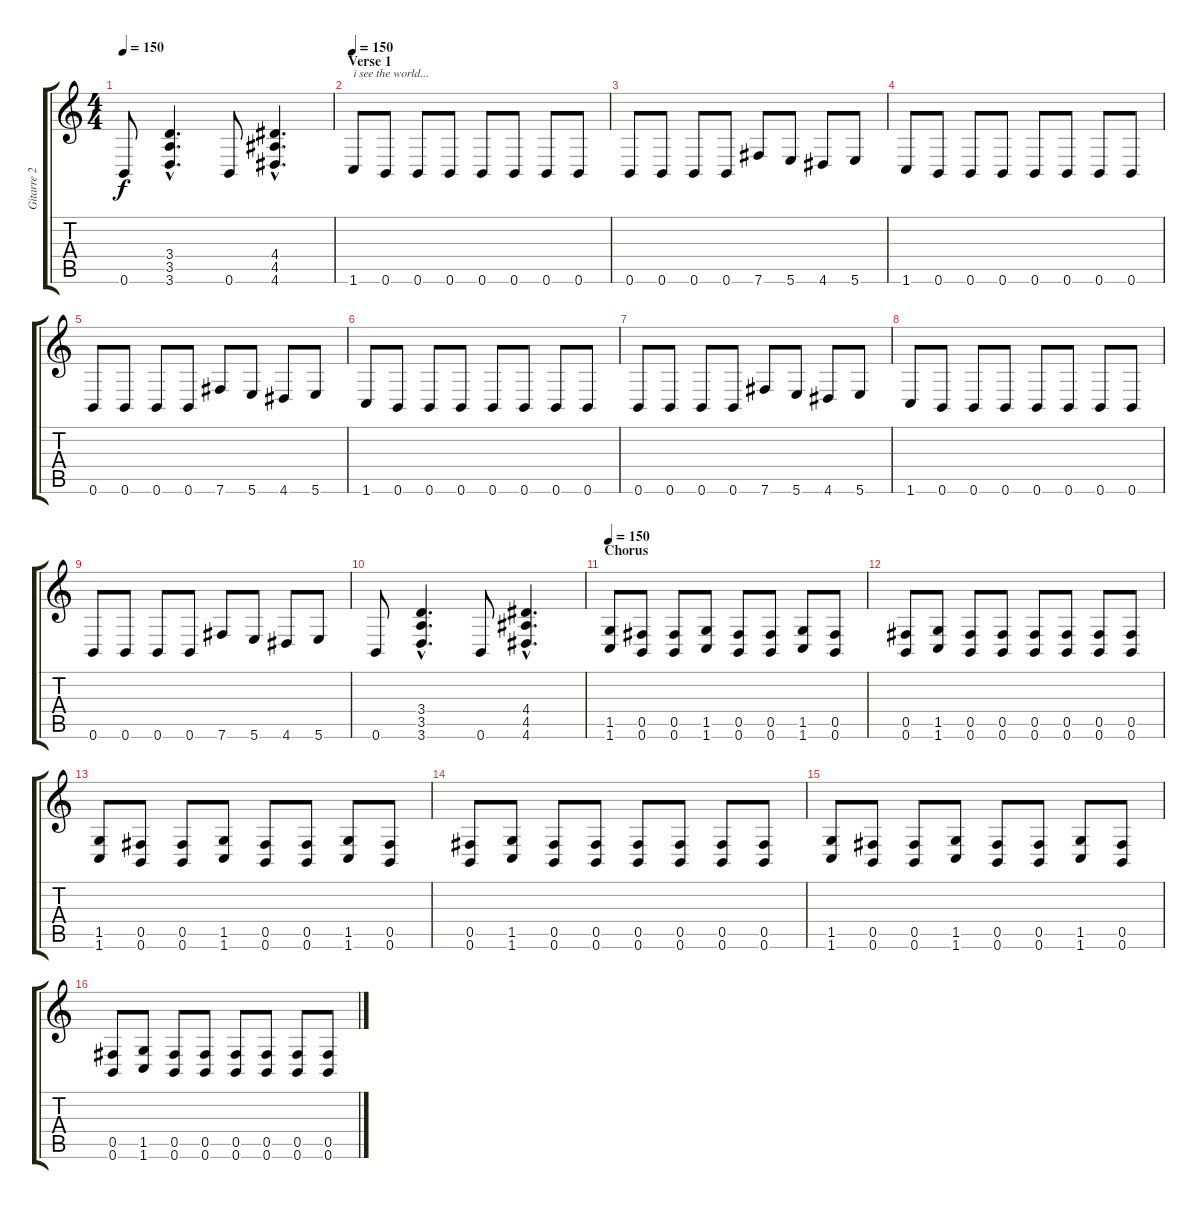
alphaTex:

\track ("Gitarre 2" "Gitarre 2") {instrument distortionguitar}
\staff {score tabs}
\tuning (Db4 Ab3 E3 B2 Gb2 B1) {hide}
\ts (4 4)
\tempo 150
\clef g2
\ks c
0.6.8{dy f} (3.4{hac} 3.5{hac} 3.6{hac}).4{d} 0.6.8 (4.4{hac} 4.5{hac} 4.6{hac}).4{d} |
\section ("" "Verse 1")
\tempo 150
1.6.8{txt "i see the world..."} 0.6.8 0.6.8 0.6.8 0.6.8 0.6.8 0.6.8 0.6.8 |
0.6.8 0.6.8 0.6.8 0.6.8 7.6.8 5.6.8 4.6.8 5.6.8 |
1.6.8 0.6.8 0.6.8 0.6.8 0.6.8 0.6.8 0.6.8 0.6.8 |
0.6.8 0.6.8 0.6.8 0.6.8 7.6.8 5.6.8 4.6.8 5.6.8 |
1.6.8 0.6.8 0.6.8 0.6.8 0.6.8 0.6.8 0.6.8 0.6.8 |
0.6.8 0.6.8 0.6.8 0.6.8 7.6.8 5.6.8 4.6.8 5.6.8 |
1.6.8 0.6.8 0.6.8 0.6.8 0.6.8 0.6.8 0.6.8 0.6.8 |
0.6.8 0.6.8 0.6.8 0.6.8 7.6.8 5.6.8 4.6.8 5.6.8 |
0.6.8 (3.4{hac} 3.5{hac} 3.6{hac}).4{d} 0.6.8 (4.4{hac} 4.5{hac} 4.6{hac}).4{d} |
\section ("" "Chorus")
\tempo 150
(1.5 1.6).8 (0.5 0.6).8 (0.5 0.6).8 (1.5 1.6).8 (0.5 0.6).8 (0.5 0.6).8 (1.5 1.6).8 (0.5 0.6).8 |
(0.5 0.6).8 (1.5 1.6).8 (0.5 0.6).8 (0.5 0.6).8 (0.5 0.6).8 (0.5 0.6).8 (0.5 0.6).8 (0.5 0.6).8 |
(1.5 1.6).8 (0.5 0.6).8 (0.5 0.6).8 (1.5 1.6).8 (0.5 0.6).8 (0.5 0.6).8 (1.5 1.6).8 (0.5 0.6).8 |
(0.5 0.6).8 (1.5 1.6).8 (0.5 0.6).8 (0.5 0.6).8 (0.5 0.6).8 (0.5 0.6).8 (0.5 0.6).8 (0.5 0.6).8 |
(1.5 1.6).8 (0.5 0.6).8 (0.5 0.6).8 (1.5 1.6).8 (0.5 0.6).8 (0.5 0.6).8 (1.5 1.6).8 (0.5 0.6).8 |
(0.5 0.6).8 (1.5 1.6).8 (0.5 0.6).8 (0.5 0.6).8 (0.5 0.6).8 (0.5 0.6).8 (0.5 0.6).8 (0.5 0.6).8
